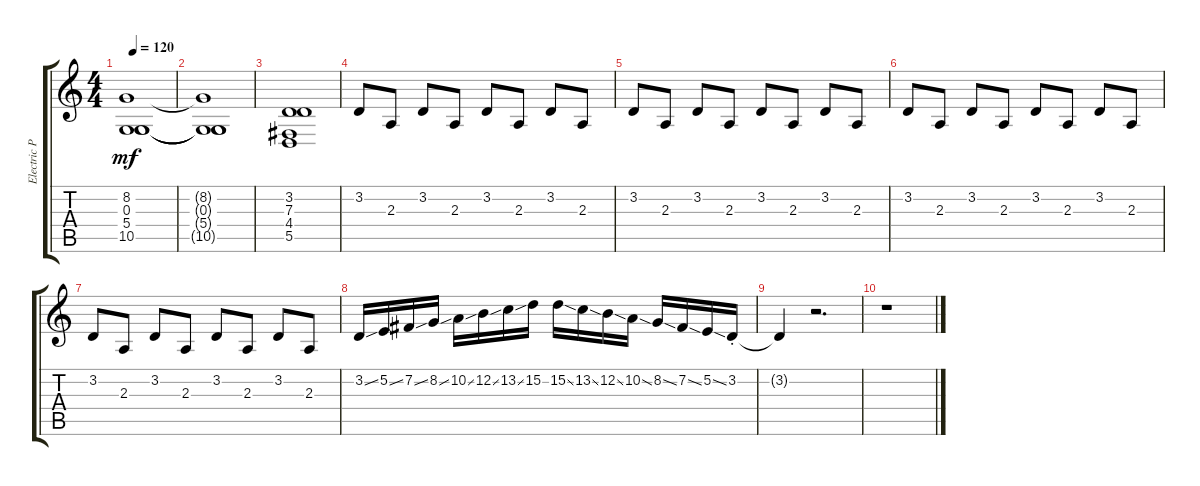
\track ("Electric Piano" "Electric P") {instrument electricpiano1}
\staff {score tabs}
\tuning (E4 B3 G3 D3 A2 E2) {hide}
\ts (4 4)
\tempo 120
\clef g2
\ks c
(8.2 0.3 5.4 10.5).1{dy mf} |
(8.2{t} 0.3{t} 5.4{t} 10.5{t}).1 |
(3.2 7.3 4.4 5.5).1 |
3.2.8 2.3.8 3.2.8 2.3.8 3.2.8 2.3.8 3.2.8 2.3.8 |
3.2.8 2.3.8 3.2.8 2.3.8 3.2.8 2.3.8 3.2.8 2.3.8 |
3.2.8 2.3.8 3.2.8 2.3.8 3.2.8 2.3.8 3.2.8 2.3.8 |
3.2.8 2.3.8 3.2.8 2.3.8 3.2.8 2.3.8 3.2.8 2.3.8 |
3.2{ss}.16 5.2{ss}.16 7.2{ss}.16 8.2{ss}.16 10.2{ss}.16 12.2{ss}.16 13.2{ss}.16 15.2.16 15.2{ss}.16 13.2{ss}.16 12.2{ss}.16 10.2{ss}.16 8.2{ss}.16 7.2{ss}.16 5.2{ss}.16 3.2{st}.16 |
3.2{t}.4 r.2{d} |
r.1
